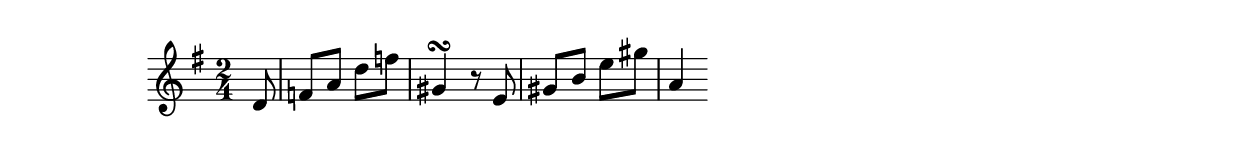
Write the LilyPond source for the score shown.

\version "2.19.83"
\language "english"
\score
{
    \context Score = "Score"
    <<
        \context Staff = "RH_Staff"
        {
            \context Voice = "RH_Voice"
            {
                \key g \major
                \partial 8
                \time 2/4
                d'8
                f'8
                a'8
                d''8
                f''8
                gs'4
                - \turn
                r8
                e'8
                gs'8
                b'8
                e''8
                gs''8
                a'4
            }
        }
    >>
}